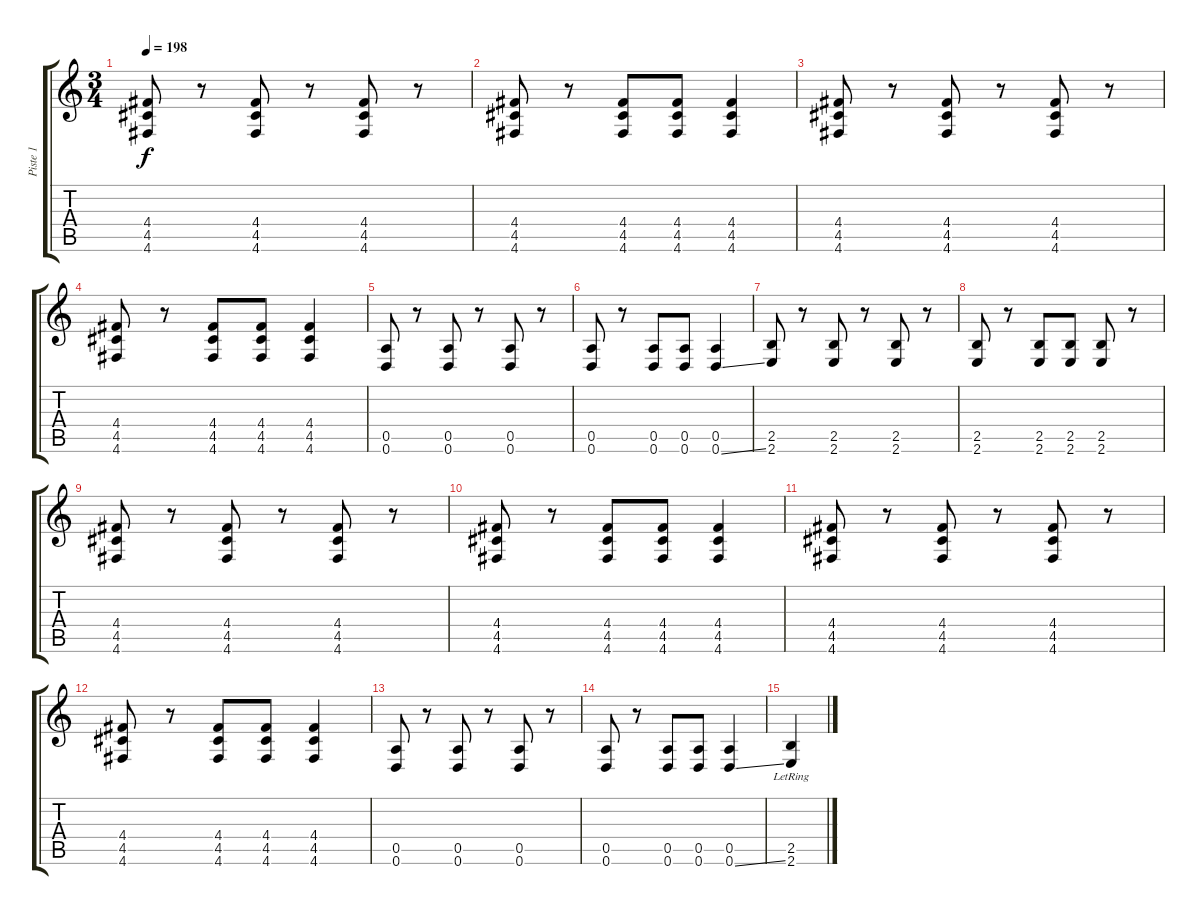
\track ("Piste 1" "Piste 1") {instrument distortionguitar}
\staff {score tabs}
\tuning (E4 B3 G3 D3 A2 D2) {hide}
\ts (3 4)
\tempo 198
\clef g2
\ks c
(4.4 4.5 4.6).8{dy f instrument distortionguitar} r.8{instrument distortionguitar} (4.4 4.5 4.6).8{instrument distortionguitar} r.8{instrument distortionguitar} (4.4 4.5 4.6).8{instrument distortionguitar} r.8{instrument distortionguitar} |
(4.4 4.5 4.6).8{instrument distortionguitar} r.8{instrument distortionguitar} (4.4 4.5 4.6).8{instrument distortionguitar} (4.4 4.5 4.6).8{instrument distortionguitar} (4.4 4.5 4.6).4{instrument distortionguitar} |
(4.4 4.5 4.6).8{instrument distortionguitar} r.8{instrument distortionguitar} (4.4 4.5 4.6).8{instrument distortionguitar} r.8{instrument distortionguitar} (4.4 4.5 4.6).8{instrument distortionguitar} r.8{instrument distortionguitar} |
(4.4 4.5 4.6).8{instrument distortionguitar} r.8{instrument distortionguitar} (4.4 4.5 4.6).8{instrument distortionguitar} (4.4 4.5 4.6).8{instrument distortionguitar} (4.4 4.5 4.6).4{instrument distortionguitar} |
(0.5 0.6).8 r.8 (0.5 0.6).8 r.8 (0.5 0.6).8 r.8 |
(0.5 0.6).8{instrument distortionguitar} r.8{instrument distortionguitar} (0.5 0.6).8{instrument distortionguitar} (0.5 0.6).8{instrument distortionguitar} (0.5 0.6{ss}).4{instrument distortionguitar} |
(2.5 2.6).8 r.8 (2.5 2.6).8 r.8 (2.5 2.6).8 r.8 |
(2.5 2.6).8{instrument distortionguitar} r.8{instrument distortionguitar} (2.5 2.6).8{instrument distortionguitar} (2.5 2.6).8{instrument distortionguitar} (2.5 2.6).8{instrument distortionguitar} r.8{instrument distortionguitar} |
(4.4 4.5 4.6).8{instrument distortionguitar} r.8{instrument distortionguitar} (4.4 4.5 4.6).8{instrument distortionguitar} r.8{instrument distortionguitar} (4.4 4.5 4.6).8{instrument distortionguitar} r.8{instrument distortionguitar} |
(4.4 4.5 4.6).8{instrument distortionguitar} r.8{instrument distortionguitar} (4.4 4.5 4.6).8{instrument distortionguitar} (4.4 4.5 4.6).8{instrument distortionguitar} (4.4 4.5 4.6).4{instrument distortionguitar} |
(4.4 4.5 4.6).8{instrument distortionguitar} r.8{instrument distortionguitar} (4.4 4.5 4.6).8{instrument distortionguitar} r.8{instrument distortionguitar} (4.4 4.5 4.6).8{instrument distortionguitar} r.8{instrument distortionguitar} |
(4.4 4.5 4.6).8{instrument distortionguitar} r.8{instrument distortionguitar} (4.4 4.5 4.6).8{instrument distortionguitar} (4.4 4.5 4.6).8{instrument distortionguitar} (4.4 4.5 4.6).4{instrument distortionguitar} |
(0.5 0.6).8 r.8 (0.5 0.6).8 r.8 (0.5 0.6).8 r.8 |
(0.5 0.6).8{instrument distortionguitar} r.8{instrument distortionguitar} (0.5 0.6).8{instrument distortionguitar} (0.5 0.6).8{instrument distortionguitar} (0.5 0.6{ss}).4{instrument distortionguitar} |
(2.5{lr} 2.6{lr}).4
